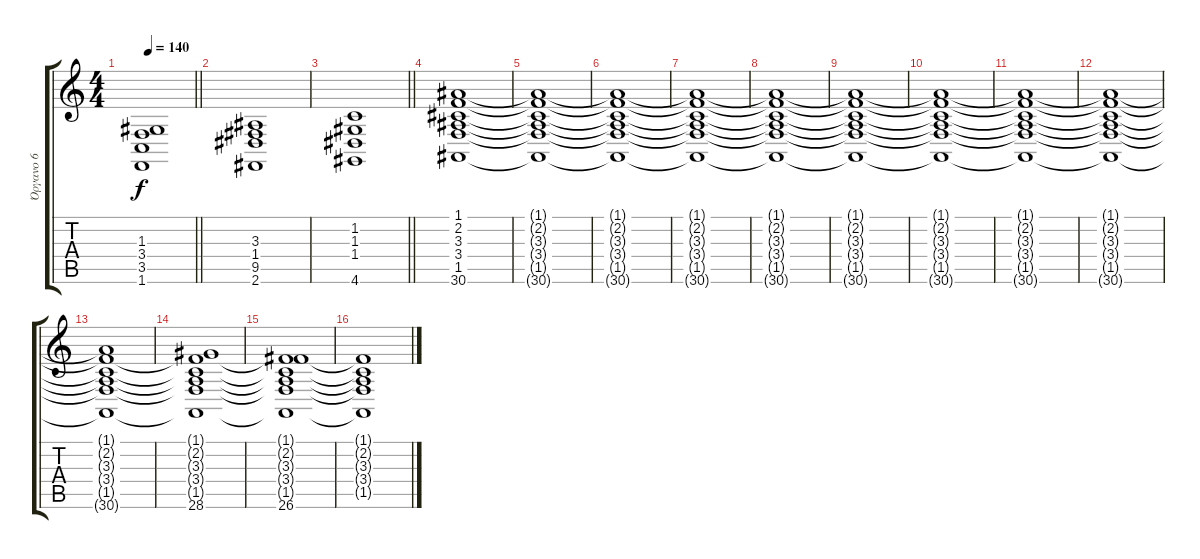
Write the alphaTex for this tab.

\track ("Όργανο 6" "Όργανο 6") {instrument drawbarorgan}
\staff {score tabs}
\tuning (E4 B3 G3 D3 A2 E2) {hide}
\ts (4 4)
\tempo 140
\clef g2
\barLineRight lightlight
\ks c
(1.3 3.4 3.5 1.6).1{dy f} |
(3.3 1.4 9.5 2.6).1 |
\barLineRight lightlight
(1.2 1.3 1.4 4.6).1 |
(1.1 2.2 3.3 3.4 1.5 30.6).1 |
(1.1{t} 2.2{t} 3.3{t} 3.4{t} 1.5{t} 30.6{t}).1 |
(1.1{t} 2.2{t} 3.3{t} 3.4{t} 1.5{t} 30.6{t}).1 |
(1.1{t} 2.2{t} 3.3{t} 3.4{t} 1.5{t} 30.6{t}).1 |
(1.1{t} 2.2{t} 3.3{t} 3.4{t} 1.5{t} 30.6{t}).1 |
(1.1{t} 2.2{t} 3.3{t} 3.4{t} 1.5{t} 30.6{t}).1 |
(1.1{t} 2.2{t} 3.3{t} 3.4{t} 1.5{t} 30.6{t}).1 |
(1.1{t} 2.2{t} 3.3{t} 3.4{t} 1.5{t} 30.6{t}).1 |
(1.1{t} 2.2{t} 3.3{t} 3.4{t} 1.5{t} 30.6{t}).1 |
(1.1{t} 2.2{t} 3.3{t} 3.4{t} 1.5{t} 30.6{t}).1 |
(1.1{t} 2.2{t} 3.3{t} 3.4{t} 1.5{t} 28.6).1 |
(1.1{t} 2.2{t} 3.3{t} 3.4{t} 1.5{t} 26.6).1 |
(1.1{t} 2.2{t} 3.3{t} 3.4{t} 1.5{t}).1
